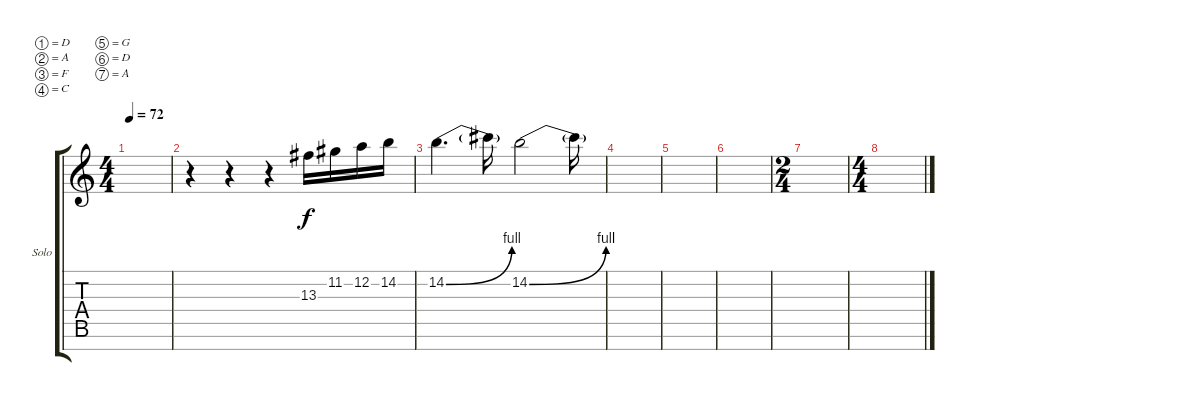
\defaultSystemsLayout 4
\bracketExtendMode groupsimilarinstruments
\firstSystemTrackNameOrientation horizontal
\otherSystemsTrackNameOrientation horizontal
\track ("Solo" "Solo") {solo instrument distortionguitar}
\staff {score tabs}
\tuning (D4 A3 F3 C3 G2 D2 A1)
\ts (4 4)
\tempo 72
\clef g2
\scale
0.5
\ks c
|
\scale
0.5 r.4 r.4 r.4 13.3.16 11.2.16 12.2.16 14.2.16 |
\scale
0.5 14.2{be (bend 0 0 15 4)}.4{d} 14.2{t}.16 14.2{be (bend 0 0 15 4)}.2 14.2{t}.16 |
\scale
0.5 |
\scale
0.5 |
\scale
0.5 |
\ts (2 4)
\scale
0.5 |
\ts (4 4)
\scale
0.5 |
\scale
0.5 |
\scale
0.5 |
\scale
0.5 |
\scale
0.5 |
\scale
0.5 |
\scale
0.5 |
\scale
0.5 |
\scale
0.5
